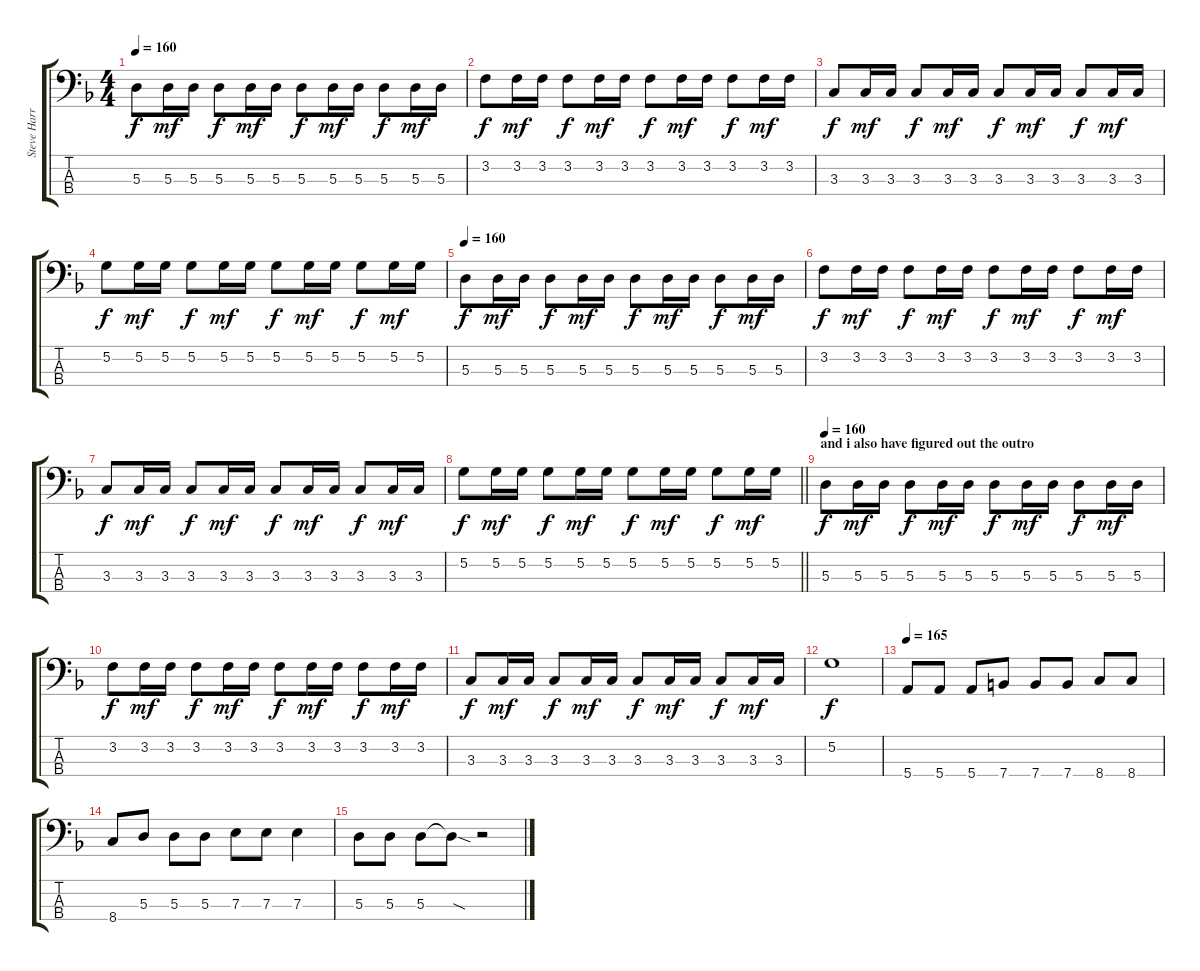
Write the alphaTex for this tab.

\track ("Steve Harris" "Steve Harr") {instrument electricbassfinger}
\staff {score tabs}
\tuning (G2 D2 A1 E1) {hide}
\ts (4 4)
\tempo 160
\clef f4
\ks f
5.3.8{dy f} 5.3.16{dy mf} 5.3.16 5.3.8{dy f} 5.3.16{dy mf} 5.3.16 5.3.8{dy f} 5.3.16{dy mf} 5.3.16 5.3.8{dy f} 5.3.16{dy mf} 5.3.16 |
3.2.8{dy f} 3.2.16{dy mf} 3.2.16 3.2.8{dy f} 3.2.16{dy mf} 3.2.16 3.2.8{dy f} 3.2.16{dy mf} 3.2.16 3.2.8{dy f} 3.2.16{dy mf} 3.2.16 |
3.3.8{dy f} 3.3.16{dy mf} 3.3.16 3.3.8{dy f} 3.3.16{dy mf} 3.3.16 3.3.8{dy f} 3.3.16{dy mf} 3.3.16 3.3.8{dy f} 3.3.16{dy mf} 3.3.16 |
5.2.8{dy f} 5.2.16{dy mf} 5.2.16 5.2.8{dy f} 5.2.16{dy mf} 5.2.16 5.2.8{dy f} 5.2.16{dy mf} 5.2.16 5.2.8{dy f} 5.2.16{dy mf} 5.2.16 |
\tempo 160
5.3.8{dy f} 5.3.16{dy mf} 5.3.16 5.3.8{dy f} 5.3.16{dy mf} 5.3.16 5.3.8{dy f} 5.3.16{dy mf} 5.3.16 5.3.8{dy f} 5.3.16{dy mf} 5.3.16 |
3.2.8{dy f} 3.2.16{dy mf} 3.2.16 3.2.8{dy f} 3.2.16{dy mf} 3.2.16 3.2.8{dy f} 3.2.16{dy mf} 3.2.16 3.2.8{dy f} 3.2.16{dy mf} 3.2.16 |
3.3.8{dy f} 3.3.16{dy mf} 3.3.16 3.3.8{dy f} 3.3.16{dy mf} 3.3.16 3.3.8{dy f} 3.3.16{dy mf} 3.3.16 3.3.8{dy f} 3.3.16{dy mf} 3.3.16 |
\barLineRight lightlight
5.2.8{dy f} 5.2.16{dy mf} 5.2.16 5.2.8{dy f} 5.2.16{dy mf} 5.2.16 5.2.8{dy f} 5.2.16{dy mf} 5.2.16 5.2.8{dy f} 5.2.16{dy mf} 5.2.16 |
\section ("" "and i also have figured out the outro")
\tempo 160
5.3.8{dy f} 5.3.16{dy mf} 5.3.16 5.3.8{dy f} 5.3.16{dy mf} 5.3.16 5.3.8{dy f} 5.3.16{dy mf} 5.3.16 5.3.8{dy f} 5.3.16{dy mf} 5.3.16 |
3.2.8{dy f} 3.2.16{dy mf} 3.2.16 3.2.8{dy f} 3.2.16{dy mf} 3.2.16 3.2.8{dy f} 3.2.16{dy mf} 3.2.16 3.2.8{dy f} 3.2.16{dy mf} 3.2.16 |
3.3.8{dy f} 3.3.16{dy mf} 3.3.16 3.3.8{dy f} 3.3.16{dy mf} 3.3.16 3.3.8{dy f} 3.3.16{dy mf} 3.3.16 3.3.8{dy f} 3.3.16{dy mf} 3.3.16 |
5.2.1{dy f} |
\tempo 165
5.4.8 5.4.8 5.4.8 7.4.8 7.4.8 7.4.8 8.4.8 8.4.8 |
8.4.8 5.3.8 5.3.8 5.3.8 7.3.8 7.3.8 7.3.4 |
5.3.8 5.3.8 5.3.8 5.3{sod t}.8 r.2
